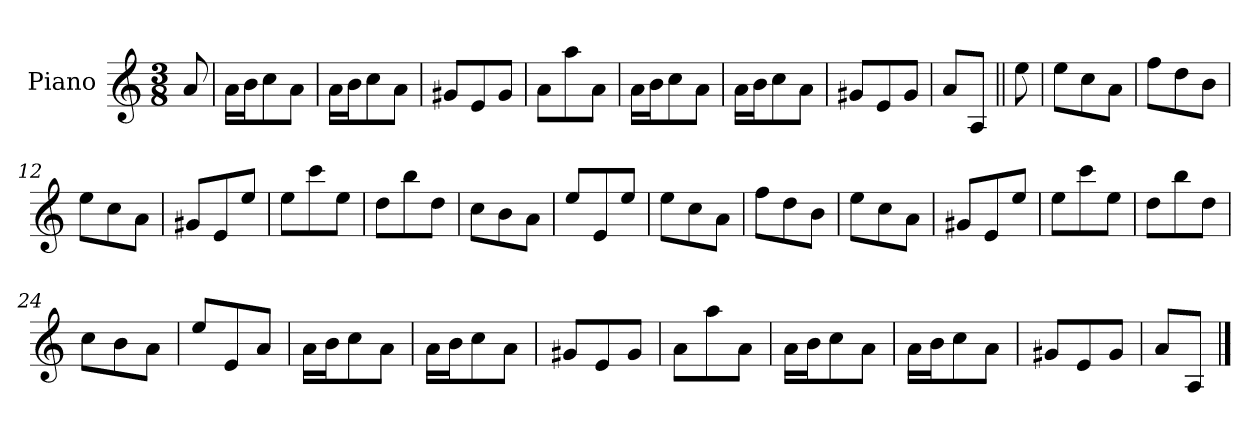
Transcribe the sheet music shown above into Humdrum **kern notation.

**kern
*part1
*staff1
*I"Piano
*I'Pno.
*clefG2
*k[]
*M3/8
=
8a/
=1
16a\LL
16b\J
8cc\
8a\J
=2
16a\LL
16b\J
8cc\
8a\J
=3
8g#X/L
8e/
8g#/J
=4
8a\L
8aa\
8a\J
=5
16a\LL
16b\J
8cc\
8a\J
=6
16a\LL
16b\J
8cc\
8a\J
=7
8g#X/L
8e/
8g#/J
=8
8a/L
8A/J
=9||
8ee\
=10
8ee\L
8cc\
8a\J
=11
8ff\L
8dd\
8b\J
=12
8ee\L
8cc\
8a\J
=13
8g#X/L
8e/
8ee/J
=14
8ee\L
8ccc\
8ee\J
=15
8dd\L
8bb\
8dd\J
=16
8cc\L
8b\
8a\J
=17
8ee/L
8e/
8ee/J
=18
8ee\L
8cc\
8a\J
=19
8ff\L
8dd\
8b\J
=20
8ee\L
8cc\
8a\J
=21
8g#X/L
8e/
8ee/J
=22
8ee\L
8ccc\
8ee\J
=23
8dd\L
8bb\
8dd\J
=24
8cc\L
8b\
8a\J
=25
8ee/L
8e/
8a/J
=26
16a\LL
16b\J
8cc\
8a\J
=27
16a\LL
16b\J
8cc\
8a\J
=28
8g#X/L
8e/
8g#/J
=29
8a\L
8aa\
8a\J
=30
16a\LL
16b\J
8cc\
8a\J
=31
16a\LL
16b\J
8cc\
8a\J
=32
8g#X/L
8e/
8g#/J
=33
8a/L
8A/J
==
*-
